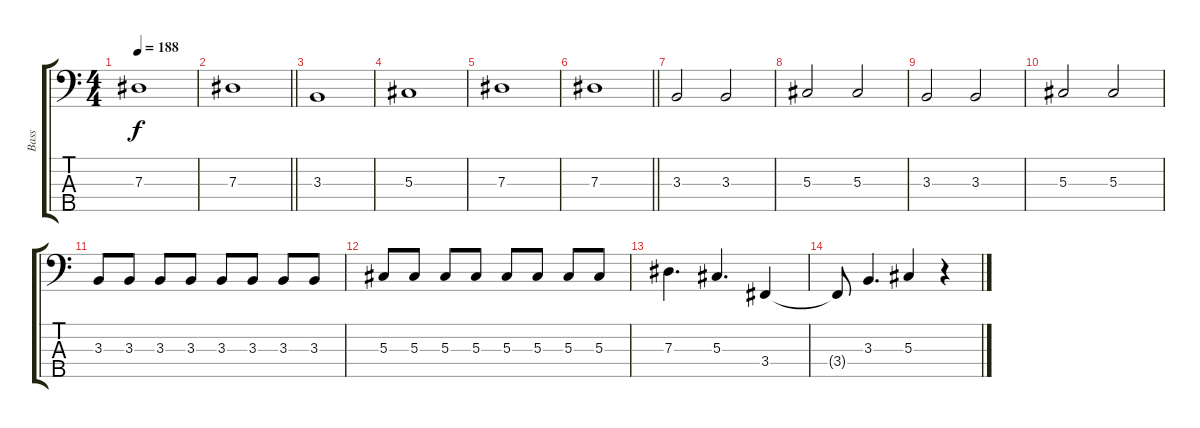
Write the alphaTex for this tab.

\track ("Bass" "Bass") {instrument electricbasspick}
\staff {score tabs}
\tuning (Gb2 Db2 Ab1 Eb1 Bb0) {hide}
\ts (4 4)
\tempo 188
\clef f4
\ks c
7.3.1{dy f} |
\barLineRight lightlight
7.3.1 |
3.3.1 |
5.3.1 |
7.3.1 |
\barLineRight lightlight
7.3.1 |
3.3.2 3.3.2 |
5.3.2 5.3.2 |
3.3.2 3.3.2 |
5.3.2 5.3.2 |
3.3.8 3.3.8 3.3.8 3.3.8 3.3.8 3.3.8 3.3.8 3.3.8 |
5.3.8 5.3.8 5.3.8 5.3.8 5.3.8 5.3.8 5.3.8 5.3.8 |
7.3.4{d} 5.3.4{d} 3.4.4 |
3.4{t}.8 3.3.4{d} 5.3.4 r.4
